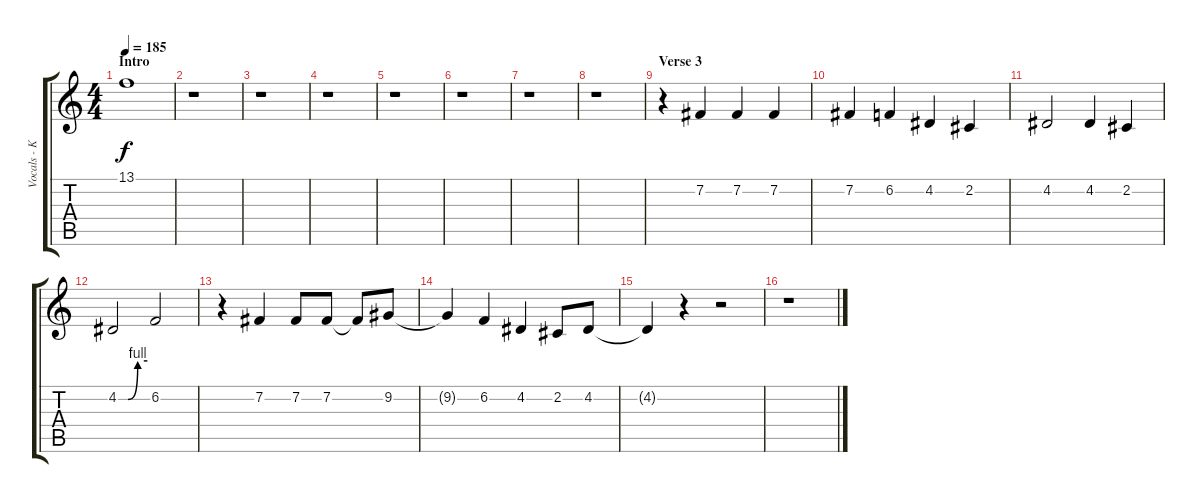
\track ("Vocals - Kai Hansen" "Vocals - K") {instrument tuba}
\staff {score tabs}
\tuning (E4 B3 G3 D3 A2 E2) {hide}
\ts (4 4)
\section ("" "Intro")
\tempo 185
\clef g2
\ks c
13.1.1{dy f} |
r.1 |
r.1 |
r.1 |
r.1 |
r.1 |
r.1 |
r.1 |
\section ("" "Verse 3")
r.4 7.2.4 7.2.4 7.2.4 |
7.2.4 6.2.4 4.2.4 2.2.4 |
4.2.2 4.2.4 2.2.4 |
4.2{be (custom 0 0 20 0 40 4 60 4)}.2 6.2.2 |
r.4 7.2.4 7.2.8 7.2.8 7.2{t}.8 9.2.8 |
9.2{t}.4 6.2.4 4.2.4 2.2.8 4.2.8 |
4.2{t}.4 r.4 r.2 |
r.1
